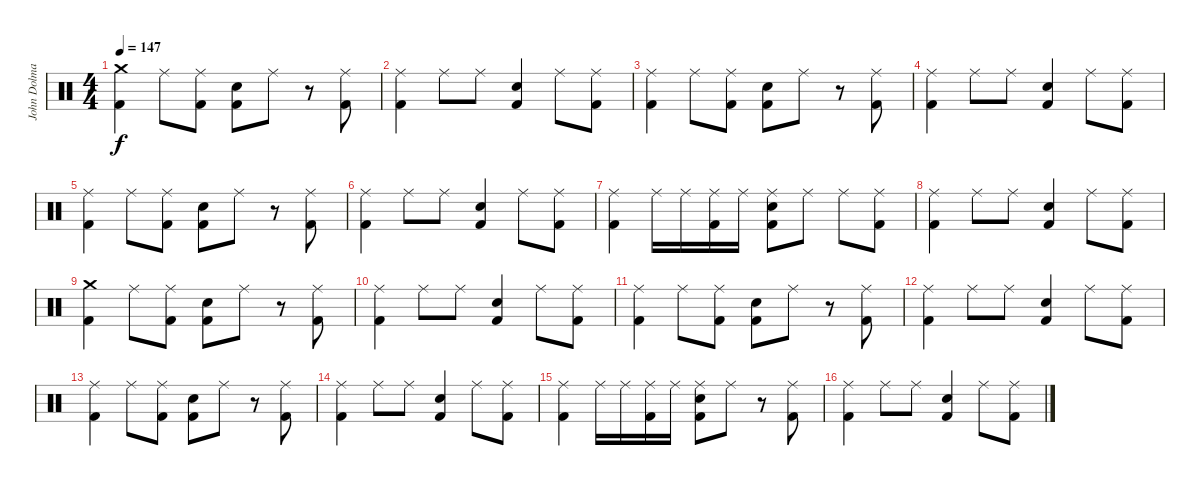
\track ("John Dolmayan" "John Dolma") {instrument percussion}
\staff {score}
\articulation defaults
\ts (4 4)
\tempo 147
\clef neutral
\ks c
("Crash medium (hit)" "Kick (hit) 2").4{dy f} "Ride (middle)".8 ("Ride (middle)" "Kick (hit) 2").8 ("Electric Snare (hit)" "Kick (hit) 2").8 "Ride (middle)".8 r.8 ("Ride (middle)" "Kick (hit) 2").8 |
("Ride (middle)" "Kick (hit) 2").4 "Ride (middle)".8 "Ride (middle)".8 ("Electric Snare (hit)" "Kick (hit) 2").4 "Ride (middle)".8 ("Ride (middle)" "Kick (hit) 2").8 |
("Ride (middle)" "Kick (hit) 2").4 "Ride (middle)".8 ("Ride (middle)" "Kick (hit) 2").8 ("Electric Snare (hit)" "Kick (hit) 2").8 "Ride (middle)".8 r.8 ("Ride (middle)" "Kick (hit) 2").8 |
("Ride (middle)" "Kick (hit) 2").4 "Ride (middle)".8 "Ride (middle)".8 ("Electric Snare (hit)" "Kick (hit) 2").4 "Ride (middle)".8 ("Ride (middle)" "Kick (hit) 2").8 |
("Ride (middle)" "Kick (hit) 2").4 "Ride (middle)".8 ("Ride (middle)" "Kick (hit) 2").8 ("Electric Snare (hit)" "Kick (hit) 2").8 "Ride (middle)".8 r.8 ("Ride (middle)" "Kick (hit) 2").8 |
("Ride (middle)" "Kick (hit) 2").4 "Ride (middle)".8 "Ride (middle)".8 ("Electric Snare (hit)" "Kick (hit) 2").4 "Ride (middle)".8 ("Ride (middle)" "Kick (hit) 2").8 |
("Ride (middle)" "Kick (hit) 2").4 "Ride (middle)".16 "Ride (middle)".16 ("Ride (middle)" "Kick (hit) 2").16 "Ride (middle)".16 ("Electric Snare (hit)" "Ride (middle)" "Kick (hit) 2").8 "Ride (middle)".8 "Ride (middle)".8 ("Ride (middle)" "Kick (hit) 2").8 |
("Ride (middle)" "Kick (hit) 2").4 "Ride (middle)".8 "Ride (middle)".8 ("Electric Snare (hit)" "Kick (hit) 2").4 "Ride (middle)".8 ("Ride (middle)" "Kick (hit) 2").8 |
("Crash medium (hit)" "Kick (hit) 2").4 "Ride (middle)".8 ("Ride (middle)" "Kick (hit) 2").8 ("Electric Snare (hit)" "Kick (hit) 2").8 "Ride (middle)".8 r.8 ("Ride (middle)" "Kick (hit) 2").8 |
("Ride (middle)" "Kick (hit) 2").4 "Ride (middle)".8 "Ride (middle)".8 ("Electric Snare (hit)" "Kick (hit) 2").4 "Ride (middle)".8 ("Ride (middle)" "Kick (hit) 2").8 |
("Ride (middle)" "Kick (hit) 2").4 "Ride (middle)".8 ("Ride (middle)" "Kick (hit) 2").8 ("Electric Snare (hit)" "Kick (hit) 2").8 "Ride (middle)".8 r.8 ("Ride (middle)" "Kick (hit) 2").8 |
("Ride (middle)" "Kick (hit) 2").4 "Ride (middle)".8 "Ride (middle)".8 ("Electric Snare (hit)" "Kick (hit) 2").4 "Ride (middle)".8 ("Ride (middle)" "Kick (hit) 2").8 |
("Ride (middle)" "Kick (hit) 2").4 "Ride (middle)".8 ("Ride (middle)" "Kick (hit) 2").8 ("Electric Snare (hit)" "Kick (hit) 2").8 "Ride (middle)".8 r.8 ("Ride (middle)" "Kick (hit) 2").8 |
("Ride (middle)" "Kick (hit) 2").4 "Ride (middle)".8 "Ride (middle)".8 ("Electric Snare (hit)" "Kick (hit) 2").4 "Ride (middle)".8 ("Ride (middle)" "Kick (hit) 2").8 |
("Ride (middle)" "Kick (hit) 2").4 "Ride (middle)".16 "Ride (middle)".16 ("Ride (middle)" "Kick (hit) 2").16 "Ride (middle)".16 ("Electric Snare (hit)" "Ride (middle)" "Kick (hit) 2").8 "Ride (middle)".8 r.8 ("Ride (middle)" "Kick (hit) 2").8 |
("Ride (middle)" "Kick (hit) 2").4 "Ride (middle)".8 "Ride (middle)".8 ("Electric Snare (hit)" "Kick (hit) 2").4 "Ride (middle)".8 ("Ride (middle)" "Kick (hit) 2").8
